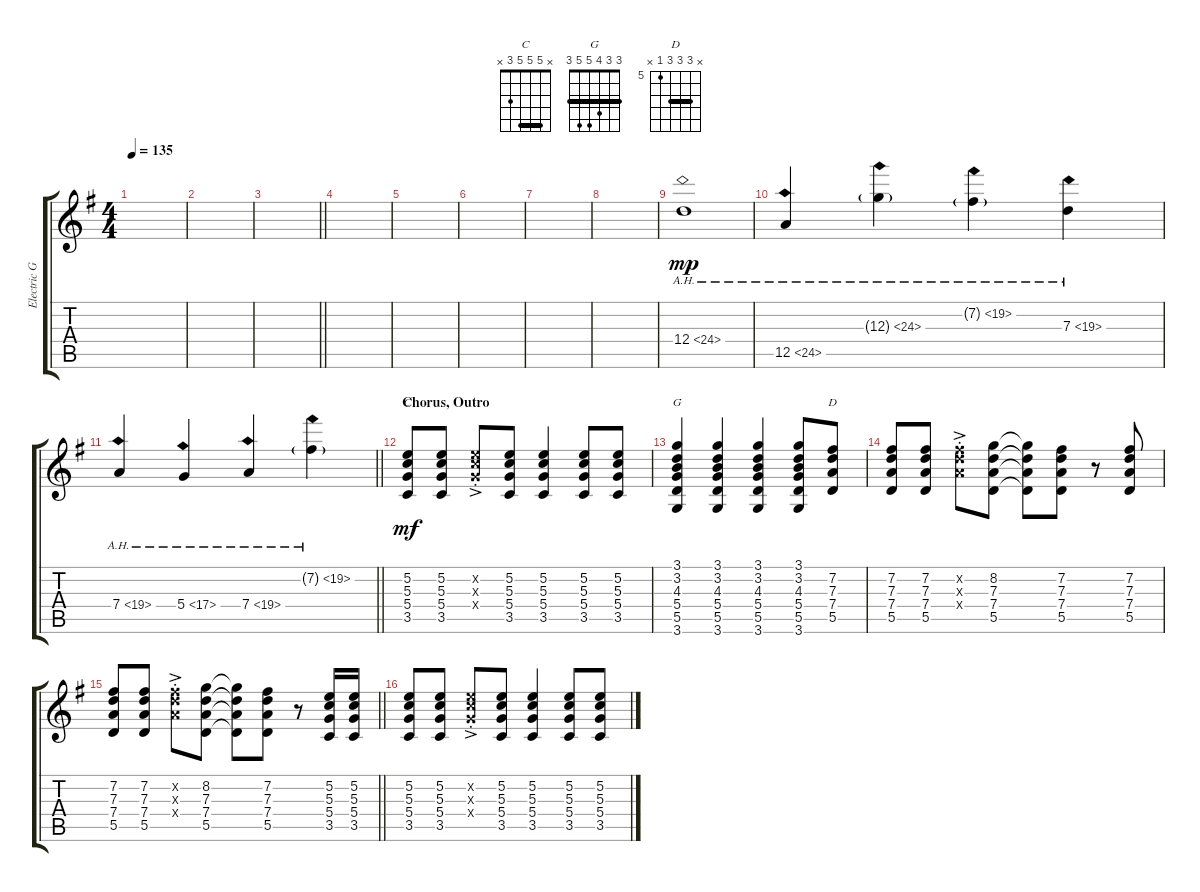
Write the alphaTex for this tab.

\track ("Electric Guitar" "Electric G") {instrument overdrivenguitar}
\staff {score tabs}
\tuning (E4 B3 G3 D3 A2 E2) {hide}
\chord ("C" x 5 5 5 3 x) {barre 5}
\chord ("G" 3 3 4 5 5 3) {barre 3}
\chord ("D" x 7 7 7 5 x) {firstfret 5 barre 7}
\ts (4 4)
\tempo 135
\clef g2
\ks g
|
|
\barLineRight lightlight
|
|
|
|
|
|
12.4{ah 12}.1{dy mp} |
12.5{ah 12}.4 12.3{ah 12 g}.4 7.2{ah 12 g}.4 7.3{ah 12}.4 |
\barLineRight lightlight
7.4{ah 12}.4 5.4{ah 12}.4 7.4{ah 12}.4 7.2{ah 12 g}.4 |
\section ("" "Chorus, Outro")
(5.2 5.3 5.4 3.5).8{ch "C" dy mf} (5.2 5.3 5.4 3.5).8 (5.2{ac st x} 5.3{ac st x} 5.4{ac st x}).8 (5.2 5.3 5.4 3.5).8 (5.2 5.3 5.4 3.5).4 (5.2 5.3 5.4 3.5).8 (5.2 5.3 5.4 3.5).8 |
(3.1 3.2 4.3 5.4 5.5 3.6).4{ch "G"} (3.1 3.2 4.3 5.4 5.5 3.6).4 (3.1 3.2 4.3 5.4 5.5 3.6).4 (3.1 3.2 4.3 5.4 5.5 3.6).8 (7.2 7.3 7.4 5.5).8{ch "D"} |
(7.2 7.3 7.4 5.5).8 (7.2 7.3 7.4 5.5).8 (7.2{ac st x} 7.3{ac st x} 7.4{ac st x}).8 (8.2 7.3 7.4 5.5).8 (8.2{t} 7.3{t} 7.4{t} 5.5{t}).8 (7.2 7.3 7.4 5.5).8 r.8 (7.2 7.3 7.4 5.5).8 |
\barLineRight lightlight
(7.2 7.3 7.4 5.5).8 (7.2 7.3 7.4 5.5).8 (7.2{ac st x} 7.3{ac st x} 7.4{ac st x}).8 (8.2 7.3 7.4 5.5).8 (8.2{t} 7.3{t} 7.4{t} 5.5{t}).8 (7.2 7.3 7.4 5.5).8 r.8 (5.2 5.3 5.4 3.5).16 (5.2 5.3 5.4 3.5).16 |
(5.2 5.3 5.4 3.5).8 (5.2 5.3 5.4 3.5).8 (5.2{ac st x} 5.3{ac st x} 5.4{ac st x}).8 (5.2 5.3 5.4 3.5).8 (5.2 5.3 5.4 3.5).4 (5.2 5.3 5.4 3.5).8 (5.2 5.3 5.4 3.5).8
